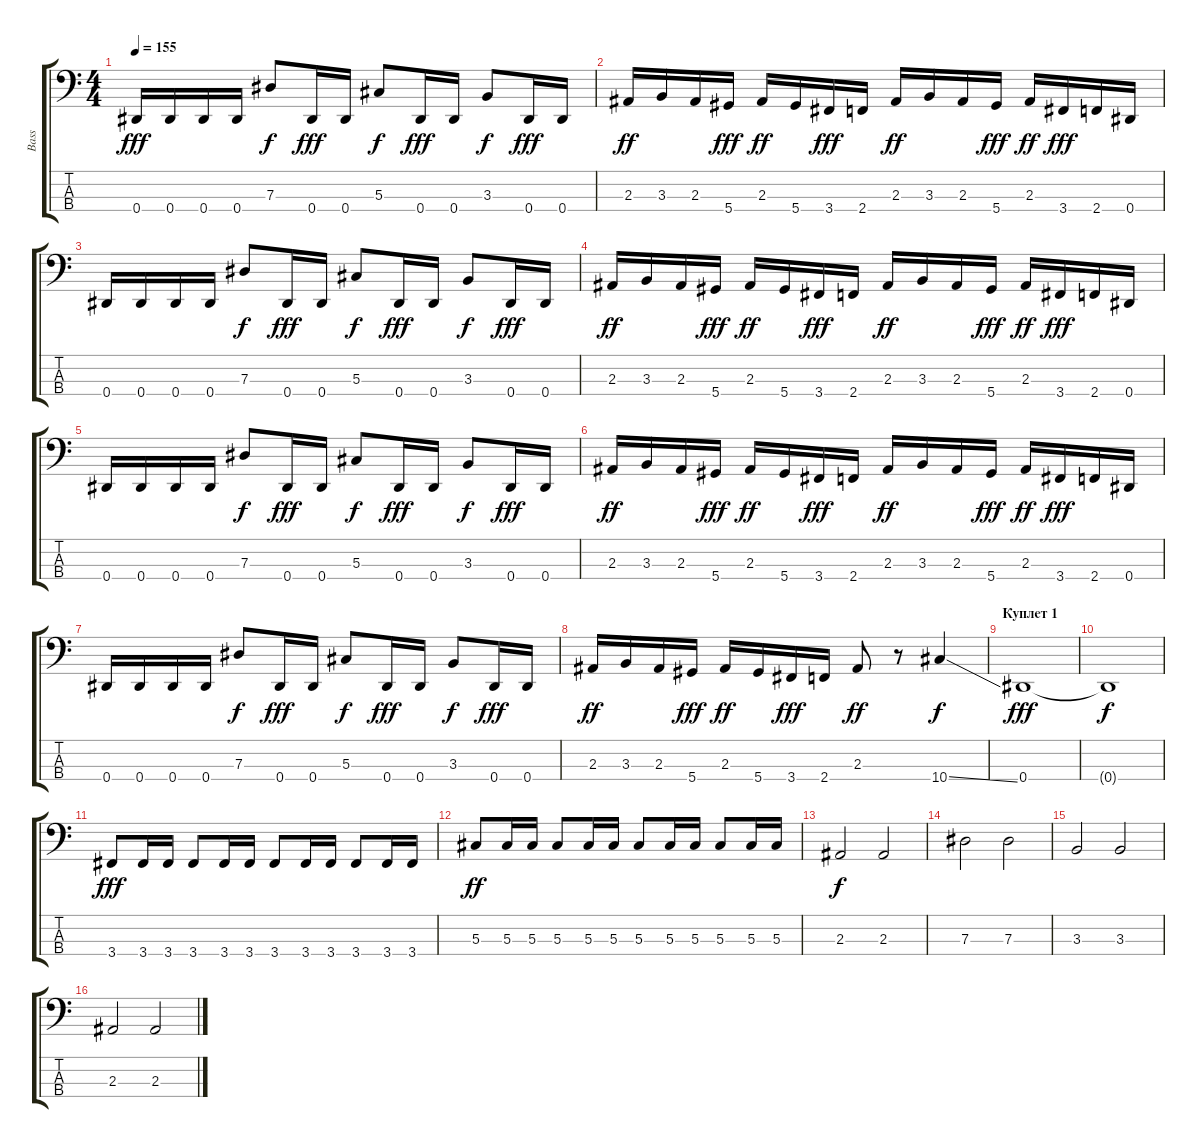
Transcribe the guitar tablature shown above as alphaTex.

\track ("Bass" "Bass") {instrument electricbasspick}
\staff {score tabs}
\tuning (Gb2 Db2 Ab1 Eb1) {hide}
\ts (4 4)
\tempo 155
\clef f4
\ks c
0.4.16{dy fff} 0.4.16 0.4.16 0.4.16 7.3.8{dy f} 0.4.16{dy fff} 0.4.16 5.3.8{dy f} 0.4.16{dy fff} 0.4.16 3.3.8{dy f} 0.4.16{dy fff} 0.4.16 |
2.3.16{dy ff} 3.3.16 2.3.16 5.4.16{dy fff} 2.3.16{dy ff} 5.4.16 3.4.16{dy fff} 2.4.16 2.3.16{dy ff} 3.3.16 2.3.16 5.4.16{dy fff} 2.3.16{dy ff} 3.4.16{dy fff} 2.4.16 0.4.16 |
0.4.16 0.4.16 0.4.16 0.4.16 7.3.8{dy f} 0.4.16{dy fff} 0.4.16 5.3.8{dy f} 0.4.16{dy fff} 0.4.16 3.3.8{dy f} 0.4.16{dy fff} 0.4.16 |
2.3.16{dy ff} 3.3.16 2.3.16 5.4.16{dy fff} 2.3.16{dy ff} 5.4.16 3.4.16{dy fff} 2.4.16 2.3.16{dy ff} 3.3.16 2.3.16 5.4.16{dy fff} 2.3.16{dy ff} 3.4.16{dy fff} 2.4.16 0.4.16 |
0.4.16 0.4.16 0.4.16 0.4.16 7.3.8{dy f} 0.4.16{dy fff} 0.4.16 5.3.8{dy f} 0.4.16{dy fff} 0.4.16 3.3.8{dy f} 0.4.16{dy fff} 0.4.16 |
2.3.16{dy ff} 3.3.16 2.3.16 5.4.16{dy fff} 2.3.16{dy ff} 5.4.16 3.4.16{dy fff} 2.4.16 2.3.16{dy ff} 3.3.16 2.3.16 5.4.16{dy fff} 2.3.16{dy ff} 3.4.16{dy fff} 2.4.16 0.4.16 |
0.4.16 0.4.16 0.4.16 0.4.16 7.3.8{dy f} 0.4.16{dy fff} 0.4.16 5.3.8{dy f} 0.4.16{dy fff} 0.4.16 3.3.8{dy f} 0.4.16{dy fff} 0.4.16 |
2.3.16{dy ff} 3.3.16 2.3.16 5.4.16{dy fff} 2.3.16{dy ff} 5.4.16 3.4.16{dy fff} 2.4.16 2.3.8{dy ff} r.8 10.4{ss}.4{dy f} |
\section ("" "Куплет 1")
0.4.1{dy fff} |
0.4{t}.1{dy f} |
3.4.8{dy fff} 3.4.16 3.4.16 3.4.8 3.4.16 3.4.16 3.4.8 3.4.16 3.4.16 3.4.8 3.4.16 3.4.16 |
5.3.8{dy ff} 5.3.16 5.3.16 5.3.8 5.3.16 5.3.16 5.3.8 5.3.16 5.3.16 5.3.8 5.3.16 5.3.16 |
2.3.2{dy f} 2.3.2 |
7.3.2 7.3.2 |
3.3.2 3.3.2 |
2.3.2 2.3.2
